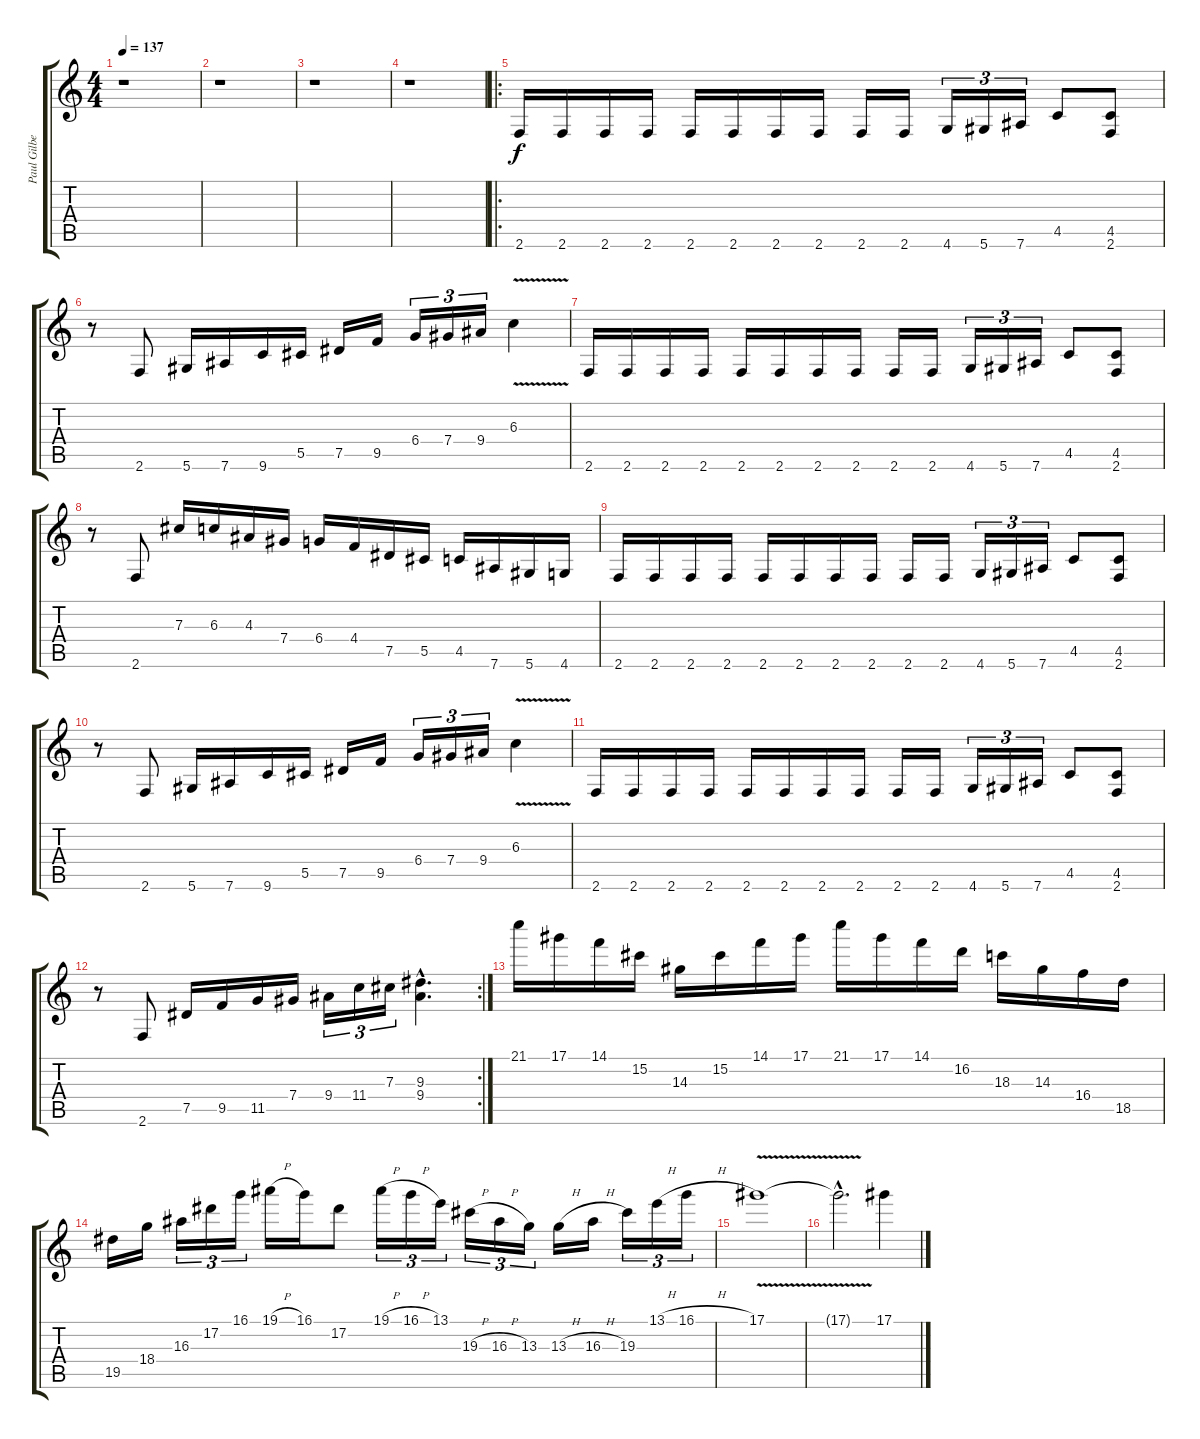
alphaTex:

\track ("Paul Gilbert" "Paul Gilbe") {instrument distortionguitar}
\staff {score tabs}
\tuning (Eb4 Bb3 Gb3 Db3 Ab2 Eb2) {hide}
\ts (4 4)
\tempo 137
\clef g2
\ks c
r.1{dy f instrument distortionguitar} |
r.1 |
r.1 |
r.1 |
\ro
2.6.16 2.6.16 2.6.16 2.6.16 2.6.16 2.6.16 2.6.16 2.6.16 2.6.16 2.6.16 4.6.16{tu (3 2)} 5.6.16{tu (3 2)} 7.6.16{tu (3 2)} 4.5.8 (4.5 2.6).8 |
r.8 2.6.8 5.6.16 7.6.16 9.6.16 5.5.16 7.5.16 9.5.16 6.4.16{tu (3 2)} 7.4.16{tu (3 2)} 9.4.16{tu (3 2)} 6.3{v}.4 |
2.6.16 2.6.16 2.6.16 2.6.16 2.6.16 2.6.16 2.6.16 2.6.16 2.6.16 2.6.16 4.6.16{tu (3 2)} 5.6.16{tu (3 2)} 7.6.16{tu (3 2)} 4.5.8 (4.5 2.6).8 |
r.8 2.6.8 7.3.16 6.3.16 4.3.16 7.4.16 6.4.16 4.4.16 7.5.16 5.5.16 4.5.16 7.6.16 5.6.16 4.6.16 |
2.6.16 2.6.16 2.6.16 2.6.16 2.6.16 2.6.16 2.6.16 2.6.16 2.6.16 2.6.16 4.6.16{tu (3 2)} 5.6.16{tu (3 2)} 7.6.16{tu (3 2)} 4.5.8 (4.5 2.6).8 |
r.8 2.6.8 5.6.16 7.6.16 9.6.16 5.5.16 7.5.16 9.5.16 6.4.16{tu (3 2)} 7.4.16{tu (3 2)} 9.4.16{tu (3 2)} 6.3{v}.4 |
2.6.16 2.6.16 2.6.16 2.6.16 2.6.16 2.6.16 2.6.16 2.6.16 2.6.16 2.6.16 4.6.16{tu (3 2)} 5.6.16{tu (3 2)} 7.6.16{tu (3 2)} 4.5.8 (4.5 2.6).8 |
\rc 2
r.8 2.6.8 7.5.16 9.5.16 11.5.16 7.4.16 9.4.16{tu (3 2)} 11.4.16{tu (3 2)} 7.3.16{tu (3 2)} (9.3{hac} 9.4{hac}).4{d} |
21.1.16 17.1.16 14.1.16 15.2.16 14.3.16 15.2.16 14.1.16 17.1.16 21.1.16 17.1.16 14.1.16 16.2.16 18.3.16 14.3.16 16.4.16 18.5.16 |
19.5.16 18.4.16 16.3.16{tu (3 2)} 17.2.16{tu (3 2)} 16.1.16{tu (3 2)} 19.1{h}.16 16.1.16 17.2.8 19.1{h}.16{tu (3 2)} 16.1{h}.16{tu (3 2)} 13.1.16{tu (3 2)} 19.3{h}.16{tu (3 2)} 16.3{h}.16{tu (3 2)} 13.3.16{tu (3 2)} 13.3{h}.16 16.3{h}.16 19.3.16{tu (3 2)} 13.1{h}.16{tu (3 2)} 16.1{h}.16{tu (3 2)} |
17.1{v}.1 |
17.1{hac t}.2{d} 17.1{ss}.4
